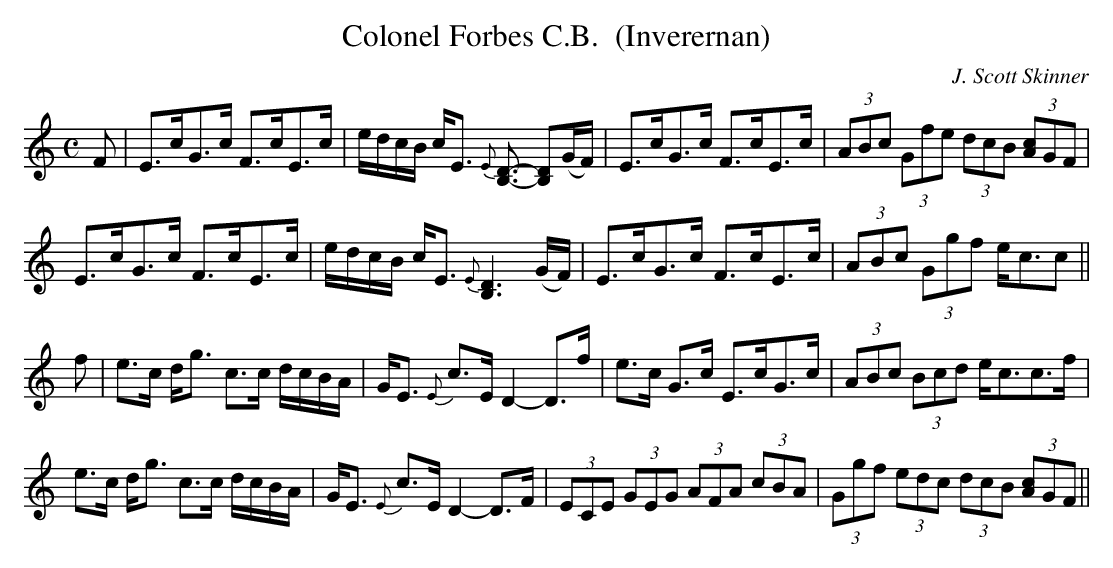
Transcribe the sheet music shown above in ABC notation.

X:1
T:Colonel Forbes C.B.  (Inverernan)
C:J. Scott Skinner
M:C
L:1/16
K:C
F2|E3cG3c F3cE3c|edcB cE3 {E}[B,3D3]- [B,2D2](GF)|E3cG3c F3cE3c|(3A2B2c2 (3G2f2e2 (3d2c2B2 (3[A2c2]G2F2|
E3cG3c F3cE3c|edcB cE3 {E}[B,6D6] (GF)|E3cG3c F3cE3c|(3A2B2c2 (3G2g2f2 ec3c2||
f2|e3c dg3 c3c dcBA|GE3 {E}c3E D4- D3f|e3c G3c E3cG3c|(3A2B2c2 (3B2c2d2 ec3c3f|
e3c dg3 c3c dcBA|GE3 {E}c3E D4- D3F|(3E2C2E2 (3G2E2G2 (3A2F2A2 (3c2B2A2|(3G2g2f2 (3e2d2c2 (3d2c2B2 (3[A2c2]G2F2||
